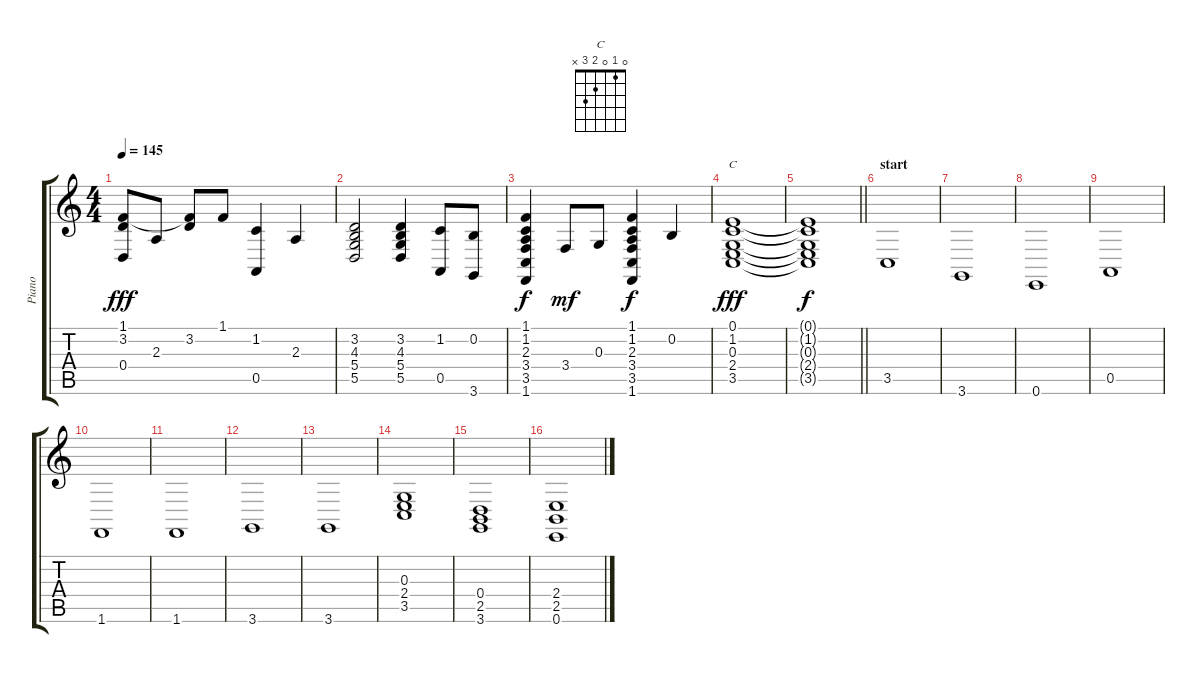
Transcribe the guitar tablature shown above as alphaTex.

\track ("Piano" "Piano") {instrument brightacousticpiano}
\staff {score tabs}
\tuning (E4 B3 G3 D3 A2 E2) {hide}
\chord ("C" 0 1 0 2 3 x)
\ts (4 4)
\tempo 145
\clef g2
\ks c
(1.1 3.2 0.4).8{dy fff instrument brightacousticpiano} 2.3.8 (1.1{t} 3.2).8 1.1.8 (1.2 0.5).4 2.3.4 |
(3.2 4.3 5.4 5.5).2 (3.2 4.3 5.4 5.5).4 (1.2 0.5).8 (0.2 3.6).8 |
(1.1 1.2 2.3 3.4 3.5 1.6).4{dy f} 3.4.8{dy mf} 0.3.8 (1.1 1.2 2.3 3.4 3.5 1.6).4{dy f} 0.2.4 |
(0.1 1.2 0.3 2.4 3.5).1{ch "C" dy fff} |
\barLineRight lightlight
(0.1{t} 1.2{t} 0.3{t} 2.4{t} 3.5{t}).1{dy f} |
\section ("" "start")
3.5.1 |
3.6.1 |
0.6.1 |
0.5.1 |
1.6.1 |
1.6.1 |
3.6.1 |
3.6.1 |
(0.3 2.4 3.5).1 |
(0.4 2.5 3.6).1 |
(2.4 2.5 0.6).1
